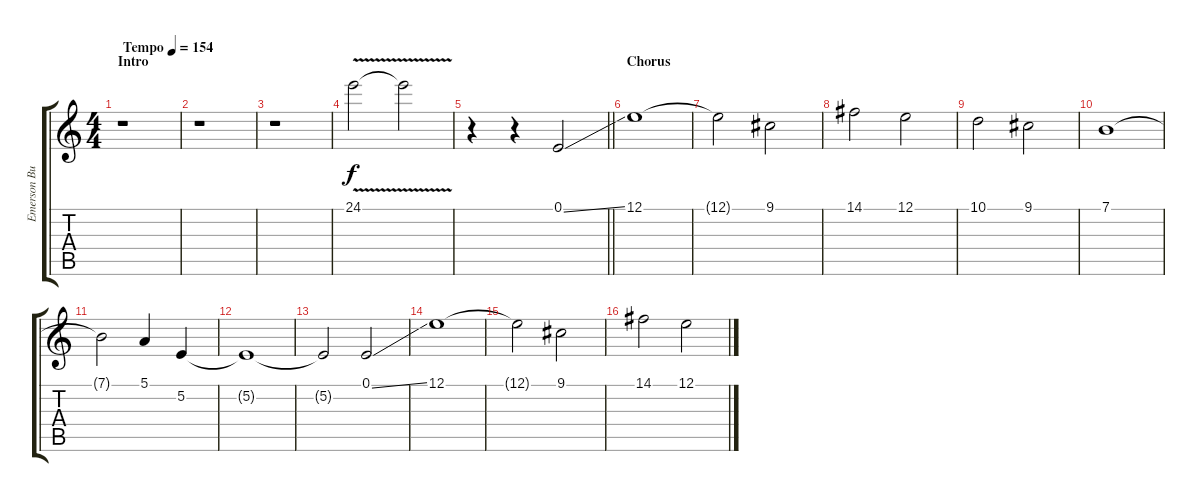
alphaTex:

\track ("Emerson Burton (Keyboard)" "Emerson Bu") {instrument whistle}
\staff {score tabs}
\tuning (E4 B3 G3 D3 A2 E2) {hide}
\ts (4 4)
\section ("" "Intro")
\tempo (154 "Tempo")
\clef g2
\ks c
r.1{dy f instrument whistle} |
r.1 |
r.1{volume 0} |
24.1{v}.2{volume 13} 24.1{t}.2{volume 0} |
\barLineRight lightlight
r.4 r.4{volume 13} 0.1{ss}.2 |
\section ("" "Chorus")
12.1.1 |
12.1{t}.2 9.1.2 |
14.1.2 12.1.2 |
10.1.2 9.1.2 |
7.1.1 |
7.1{t}.2 5.1.4 5.2.4 |
5.2{t}.1 |
5.2{t}.2 0.1{ss}.2 |
12.1.1 |
12.1{t}.2 9.1.2 |
14.1.2 12.1.2
